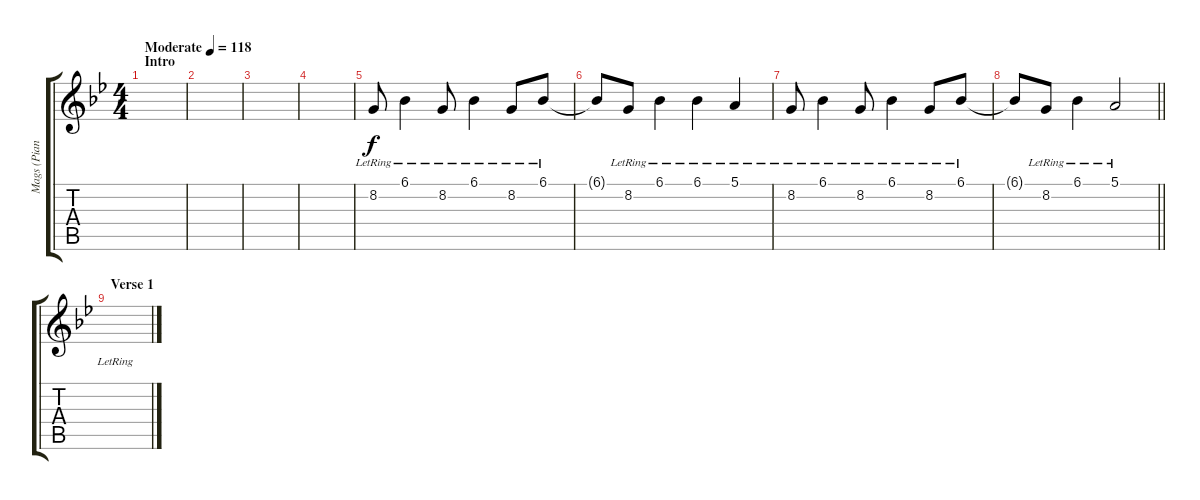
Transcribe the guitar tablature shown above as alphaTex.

\track ("Mags (Piano/Accents)" "Mags (Pian") {instrument acousticgrandpiano}
\staff {score tabs}
\tuning (E4 B3 G3 D3 A2 E2) {hide}
\ts (4 4)
\section ("" "Intro")
\tempo (118 "Moderate")
\clef g2
\ks bb
|
|
|
|
8.2{lr}.8 6.1{lr}.4 8.2{lr}.8 6.1{lr}.4 8.2{lr}.8 6.1{lr}.8 |
6.1{t}.8 8.2{lr}.8 6.1{lr}.4 6.1{lr}.4 5.1{lr}.4 |
8.2{lr}.8 6.1{lr}.4 8.2{lr}.8 6.1{lr}.4 8.2{lr}.8 6.1{lr}.8 |
\barLineRight lightlight
6.1{t}.8 8.2{lr}.8 6.1{lr}.4 5.1{lr}.2 |
\section ("" "Verse 1")
